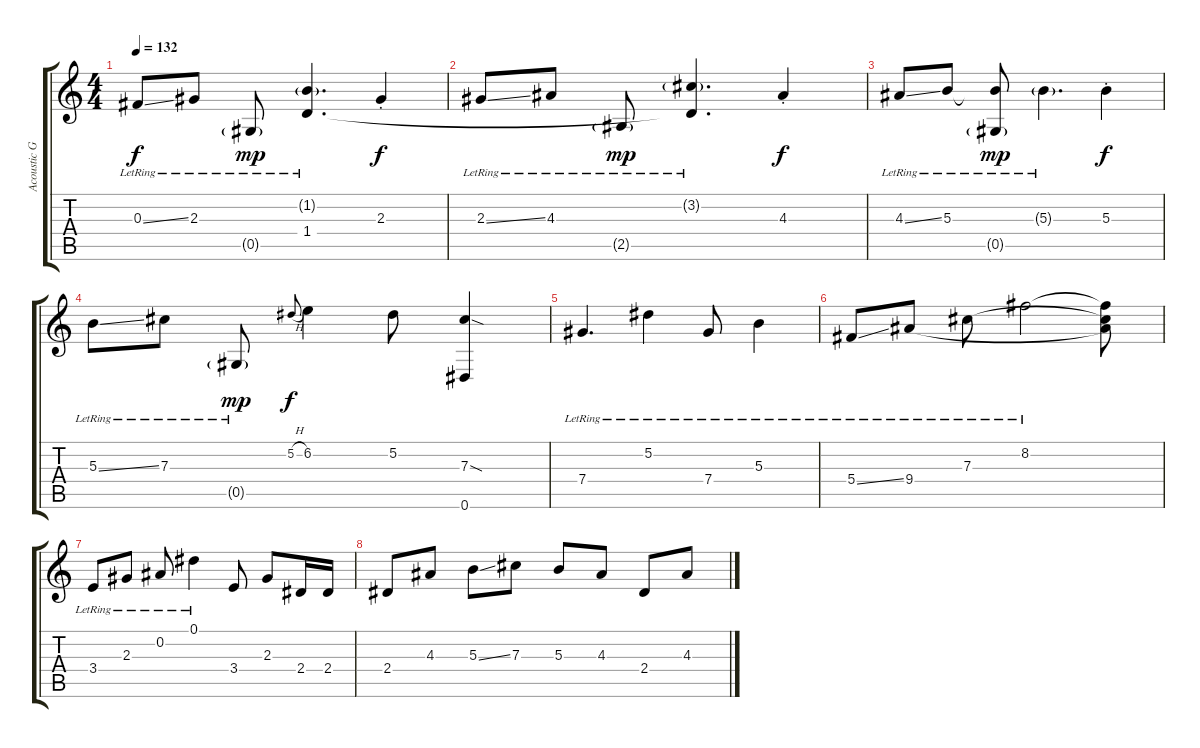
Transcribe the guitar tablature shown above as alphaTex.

\track ("Acoustic Guitar 1" "Acoustic G") {mute instrument acousticguitarnylon}
\staff {score tabs}
\tuning (Eb4 Bb3 Gb3 Db3 Ab2 Eb2) {hide}
\ts (4 4)
\tempo 132
\clef g2
\ks c
0.3{ss lr}.8{dy f instrument acousticguitarnylon} 2.3{lr}.8 0.5{g lr}.8{dy mp} (1.2{g lr} 1.4).4{d} 2.3{st}.4{dy f} |
2.3{ss lr}.8 4.3{lr}.8 2.5{g lr}.8{dy mp} (3.2{g lr} 1.4{t}).4{d} 4.3{st}.4{dy f} |
4.3{ss lr}.8 5.3{lr}.8 (5.3{t} 0.5{g lr}).8{dy mp} 5.3{g lr}.4{d} 5.3{st}.4{dy f} |
5.3{ss lr}.8 7.3{lr}.8 0.5{g lr}.8{dy mp} 5.2{h}.8{gr onbeat dy f} 6.2.4 5.2.8 (7.3{sod} 0.6).4 |
7.4{lr}.4{d} 5.2{lr}.4 7.4{lr}.8 5.3{lr}.4 |
5.4{ss lr}.8 9.4{lr}.8 7.3{lr}.8 8.2{lr}.2 (8.2{t} 7.3{t} 9.4{t}).8 |
3.4{lr}.8 2.3{lr}.8 0.2{lr}.8 0.1{lr}.4 3.4.8 2.3.8 2.4.16 2.4.16 |
2.4.8 4.3.8 5.3{ss}.8 7.3.8 5.3.8 4.3.8 2.4.8 4.3.8
